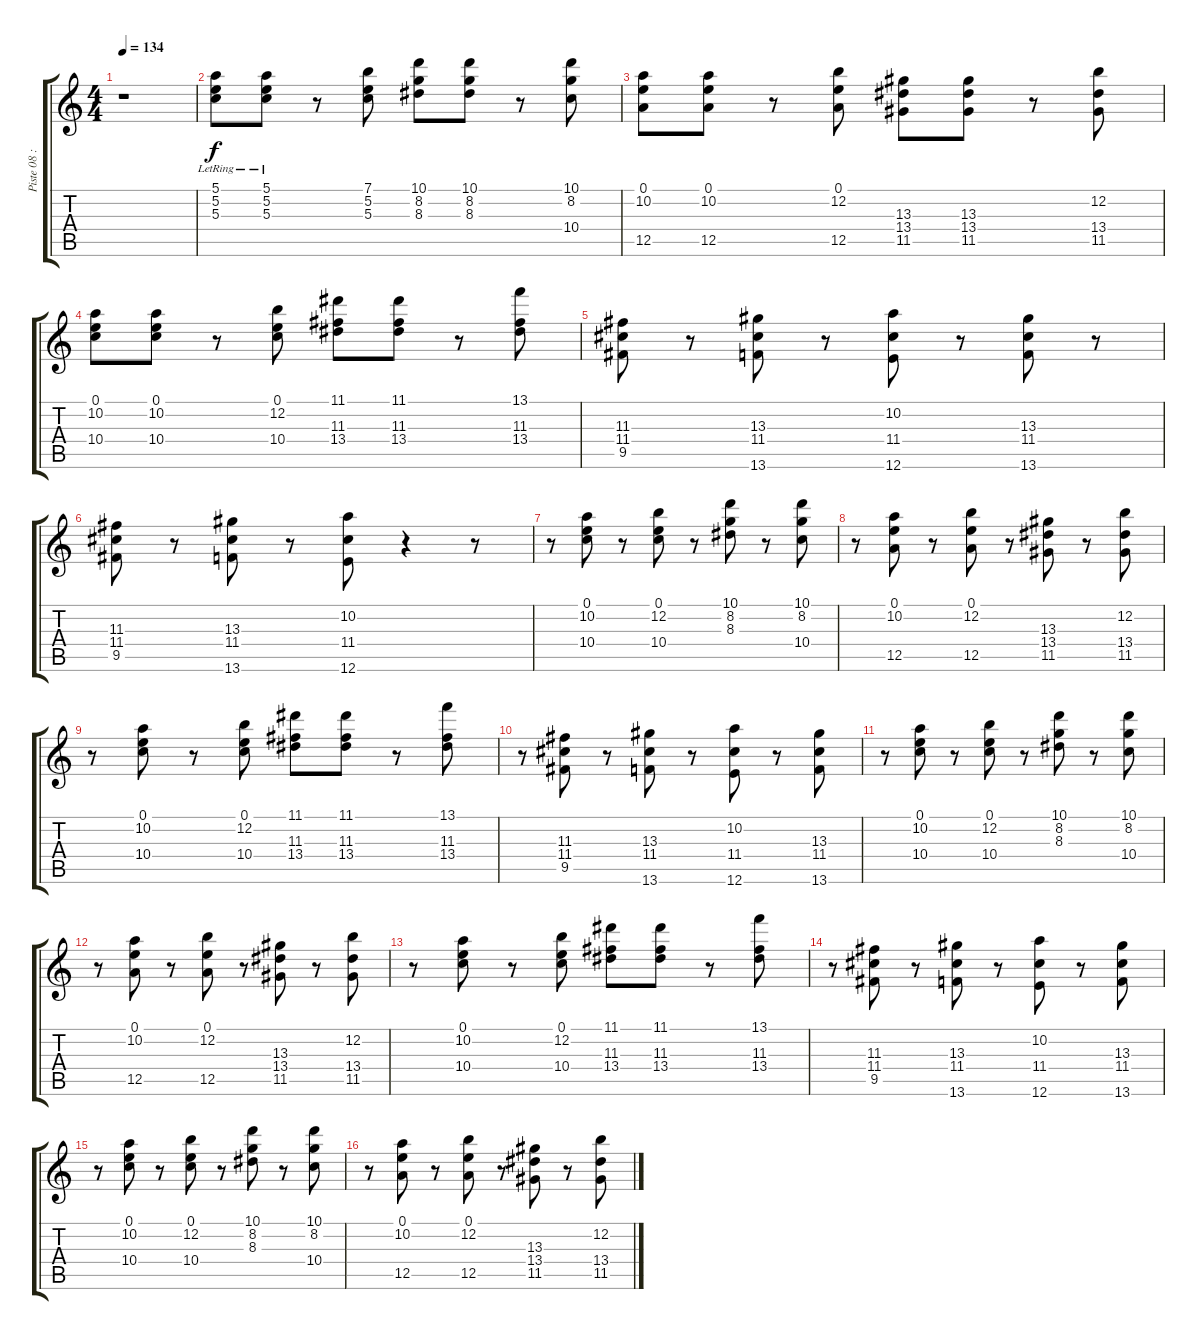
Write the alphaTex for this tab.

\track ("Piste 08 : non précisé" "Piste 08 :") {instrument acousticguitarsteel}
\staff {score tabs}
\tuning (E4 B3 G3 D3 A2 E2) {hide}
\ts (4 4)
\tempo 134
\clef g2
\ks c
r.1{dy f instrument acousticguitarsteel} |
(5.1{lr} 5.2 5.3).8 (5.1{lr} 5.2 5.3).8 r.8 (7.1 5.2 5.3).8 (10.1 8.2 8.3).8 (10.1 8.2 8.3).8 r.8 (10.1 8.2 10.4).8 |
(0.1 10.2 12.5).8 (0.1 10.2 12.5).8 r.8 (0.1 12.2 12.5).8 (13.3 13.4 11.5).8 (13.3 13.4 11.5).8 r.8 (12.2 13.4 11.5).8 |
(0.1 10.2 10.4).8 (0.1 10.2 10.4).8 r.8 (0.1 12.2 10.4).8 (11.1 11.3 13.4).8 (11.1 11.3 13.4).8 r.8 (13.1 11.3 13.4).8 |
(11.3 11.4 9.5).8 r.8 (13.3 11.4 13.6).8 r.8 (10.2 11.4 12.6).8 r.8 (13.3 11.4 13.6).8 r.8 |
(11.3 11.4 9.5).8 r.8 (13.3 11.4 13.6).8 r.8 (10.2 11.4 12.6).8 r.4 r.8 |
r.8 (0.1 10.2 10.4).8 r.8 (0.1 12.2 10.4).8 r.8 (10.1 8.2 8.3).8 r.8 (10.1 8.2 10.4).8 |
r.8 (0.1 10.2 12.5).8 r.8 (0.1 12.2 12.5).8 r.8 (13.3 13.4 11.5).8 r.8 (12.2 13.4 11.5).8 |
r.8 (0.1 10.2 10.4).8 r.8 (0.1 12.2 10.4).8 (11.1 11.3 13.4).8 (11.1 11.3 13.4).8 r.8 (13.1 11.3 13.4).8 |
r.8 (11.3 11.4 9.5).8 r.8 (13.3 11.4 13.6).8 r.8 (10.2 11.4 12.6).8 r.8 (13.3 11.4 13.6).8 |
r.8 (0.1 10.2 10.4).8 r.8 (0.1 12.2 10.4).8 r.8 (10.1 8.2 8.3).8 r.8 (10.1 8.2 10.4).8 |
r.8 (0.1 10.2 12.5).8 r.8 (0.1 12.2 12.5).8 r.8 (13.3 13.4 11.5).8 r.8 (12.2 13.4 11.5).8 |
r.8 (0.1 10.2 10.4).8 r.8 (0.1 12.2 10.4).8 (11.1 11.3 13.4).8 (11.1 11.3 13.4).8 r.8 (13.1 11.3 13.4).8 |
r.8 (11.3 11.4 9.5).8 r.8 (13.3 11.4 13.6).8 r.8 (10.2 11.4 12.6).8 r.8 (13.3 11.4 13.6).8 |
r.8 (0.1 10.2 10.4).8 r.8 (0.1 12.2 10.4).8 r.8 (10.1 8.2 8.3).8 r.8 (10.1 8.2 10.4).8 |
r.8 (0.1 10.2 12.5).8 r.8 (0.1 12.2 12.5).8 r.8 (13.3 13.4 11.5).8 r.8 (12.2 13.4 11.5).8
